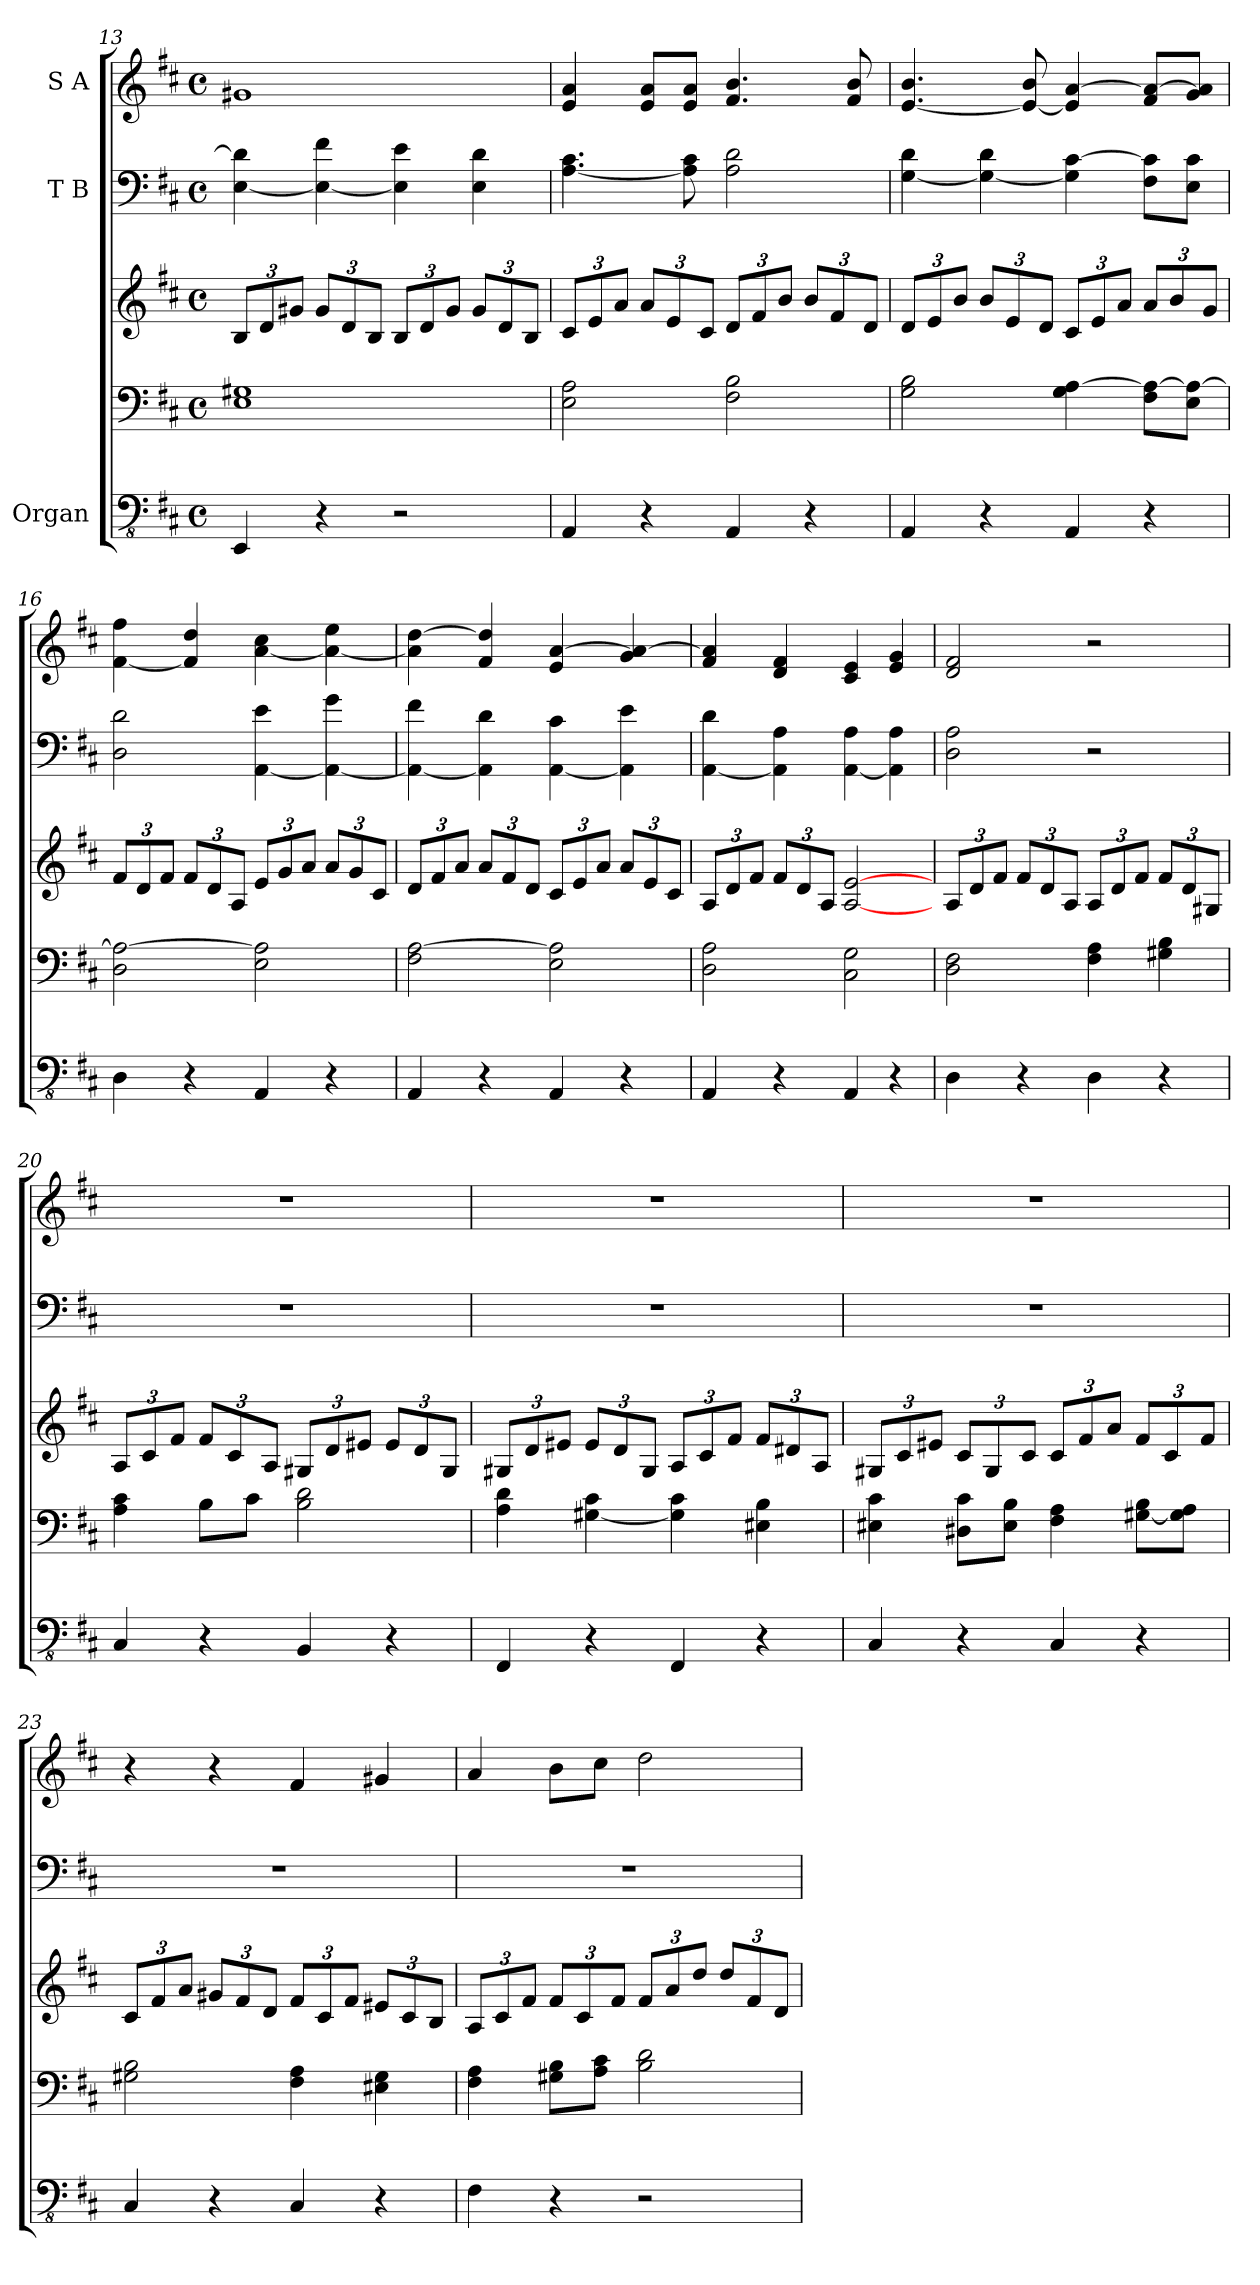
**kern	**kern	**kern	**kern	**kern
*part3	*part3	*part3	*part2	*part1
*staff5	*staff4	*staff3	*staff2	*staff1
*I"Organ	*	*	*I"T B	*I"S A
!!LO:PB:g=z
*clefFv4	*clefF4	*clefG2	*clefF4	*clefG2
*k[f#c#]	*k[f#c#]	*k[f#c#]	*k[f#c#]	*k[f#c#]
*M4/4	*M4/4	*M4/4	*M4/4	*M4/4
*met(c)	*met(c)	*met(c)	*met(c)	*met(c)
*	*	*Xbrackettup	*	*
=13	=13	=13	=13	=13
4EEE/	1E 1G#X	12B/L	[4E\ 4d\]	1g#X
.	.	12d/	.	.
.	.	12g#X/J	.	.
4r	.	12g#/L	4E\_ 4f#\	.
.	.	12d/	.	.
.	.	12B/J	.	.
2r	.	12B/L	4E\] 4e\	.
.	.	12d/	.	.
.	.	12g#/J	.	.
.	.	12g#/L	4E\ 4d\	.
.	.	12d/	.	.
.	.	12B/J	.	.
=14	=14	=14	=14	=14
4AAA/	2E\ 2A\	12c#/L	[4.A\ 4.c#\	4e/ 4a/
.	.	12e/	.	.
.	.	12a/J	.	.
4r	.	12a/L	.	8e/ 8a/L
.	.	12e/	.	.
.	.	.	8A\] 8c#\	8e/ 8a/J
.	.	12c#/J	.	.
4AAA/	2F#\ 2B\	12d/L	2A\ 2d\	4.f#/ 4.b/
.	.	12f#/	.	.
.	.	12b/J	.	.
4r	.	12b/L	.	.
.	.	12f#/	.	.
.	.	.	.	8f#/ 8b/
.	.	12d/J	.	.
=15	=15	=15	=15	=15
4AAA/	2G\ 2B\	12d/L	[4G\ 4d\	[4.e/ 4.b/
.	.	12e/	.	.
.	.	12b/J	.	.
4r	.	12b/L	4G\_ 4d\	.
.	.	12e/	.	.
.	.	.	.	8e/_ 8b/
.	.	12d/J	.	.
4AAA/	4G\ [4A\	12c#/L	4G\] [4c#\	4e/] [4a/
.	.	12e/	.	.
.	.	12a/J	.	.
4r	8F#\ 8A\_L	12a/L	8F#\ 8c#\]L	8f#/ 8a/_L
.	.	12b/	.	.
.	8E\ 8A\_J	.	8E\ 8c#\J	8g/ 8a/]J
.	.	12g/J	.	.
=16	=16	=16	=16	=16
4DD\	2D\ 2A\_	12f#/L	2D\ 2d\	[4f#\ 4ff#\
.	.	12d/	.	.
.	.	12f#/J	.	.
4r	.	12f#/L	.	4f#/] 4dd/
.	.	12d/	.	.
.	.	12A/J	.	.
4AAA/	2E\ 2A\]	12e/L	[4AA\ 4e\	[4a\ 4cc#\
.	.	12g/	.	.
.	.	12a/J	.	.
4r	.	12a/L	4AA\_ 4g\	4a\_ 4ee\
.	.	12g/	.	.
.	.	12c#/J	.	.
!!LO:LB:g=z
=17	=17	=17	=17	=17
4AAA/	2F#\ [2A\	12d/L	4AA\_ 4f#\	4a\] [4dd\
.	.	12f#/	.	.
.	.	12a/J	.	.
4r	.	12a/L	4AA\] 4d\	4f#/ 4dd/]
.	.	12f#/	.	.
.	.	12d/J	.	.
4AAA/	2E\ 2A\]	12c#/L	[4AA\ 4c#\	4e/ [4a/
.	.	12e/	.	.
.	.	12a/J	.	.
4r	.	12a/L	4AA\] 4e\	4g/ 4a/_
.	.	12e/	.	.
.	.	12c#/J	.	.
=18	=18	=18	=18	=18
4AAA/	2D\ 2A\	12A/L	[4AA\ 4d\	4f#/ 4a/]
.	.	12d/	.	.
.	.	12f#/J	.	.
4r	.	12f#/L	4AA\] 4A\	4d/ 4f#/
.	.	12d/	.	.
.	.	12A/J	.	.
4AAA/	2C#\ 2G\	[2A/ [2e/	[4AA\ 4A\	4c#/ 4e/
4r	.	.	4AA\] 4A\	4e/ 4g/
=19	=19	=19	=19	=19
4DD\	2D\ 2F#\	12A/L	2D\ 2A\	2d/ 2f#/
.	.	12d/	.	.
.	.	12f#/J	.	.
4r	.	12f#/L	.	.
.	.	12d/	.	.
.	.	12A/J	.	.
4DD\	4F#\ 4A\	12A/L	2r	2r
.	.	12d/	.	.
.	.	12f#/J	.	.
4r	4G#X\ 4B\	12f#/L	.	.
.	.	12d/	.	.
.	.	12G#X/J	.	.
=20	=20	=20	=20	=20
4CC#/	4A\ 4c#\	12A/L	1r	1r
.	.	12c#/	.	.
.	.	12f#/J	.	.
4r	8B\L	12f#/L	.	.
.	.	12c#/	.	.
.	8c#\J	.	.	.
.	.	12A/J	.	.
4BBB/	2B\ 2d\	12G#X/L	.	.
.	.	12d/	.	.
.	.	12e#X/J	.	.
4r	.	12e#/L	.	.
.	.	12d/	.	.
.	.	12G#/J	.	.
!!LO:LB:g=z
=21	=21	=21	=21	=21
4FFF#/	4A\ 4d\	12G#X/L	1r	1r
.	.	12d/	.	.
.	.	12e#X/J	.	.
4r	[4G#X\ 4c#\	12e#/L	.	.
.	.	12d/	.	.
.	.	12G#/J	.	.
4FFF#/	4G#\] 4c#\	12A/L	.	.
.	.	12c#/	.	.
.	.	12f#/J	.	.
4r	4E#X\ 4B\	12f#/L	.	.
.	.	12d#X/	.	.
.	.	12A/J	.	.
=22	=22	=22	=22	=22
4CC#/	4E#X\ 4c#\	12G#X/L	1r	1r
.	.	12c#/	.	.
.	.	12e#X/J	.	.
4r	8D#X\ 8c#\L	12c#/L	.	.
.	.	12G#/	.	.
.	8E#\ 8B\J	.	.	.
.	.	12c#/J	.	.
4CC#/	4F#\ 4A\	12c#/L	.	.
.	.	12f#/	.	.
.	.	12a/J	.	.
4r	[8G#X\ 8B\L	12f#/L	.	.
.	.	12c#/	.	.
.	8G#\] 8A\J	.	.	.
.	.	12f#/J	.	.
=23	=23	=23	=23	=23
4CC#/	2G#X\ 2B\	12c#/L	1r	4r
.	.	12f#/	.	.
.	.	12a/J	.	.
4r	.	12g#X/L	.	4r
.	.	12f#/	.	.
.	.	12d/J	.	.
4CC#/	4F#\ 4A\	12f#/L	.	4f#/
.	.	12c#/	.	.
.	.	12f#/J	.	.
4r	4E#X\ 4G#\	12e#X/L	.	4g#X/
.	.	12c#/	.	.
.	.	12B/J	.	.
=24	=24	=24	=24	=24
4FF#\	4F#\ 4A\	12A/L	1r	4a/
.	.	12c#/	.	.
.	.	12f#/J	.	.
4r	8G#X\ 8B\L	12f#/L	.	8b\L
.	.	12c#/	.	.
.	8A\ 8c#\J	.	.	8cc#\J
.	.	12f#/J	.	.
2r	2B\ 2d\	12f#/L	.	2dd\
.	.	12a/	.	.
.	.	12dd/J	.	.
.	.	12dd/L	.	.
.	.	12f#/	.	.
.	.	12d/J	.	.
=	=	=	=	=
*-	*-	*-	*-	*-
